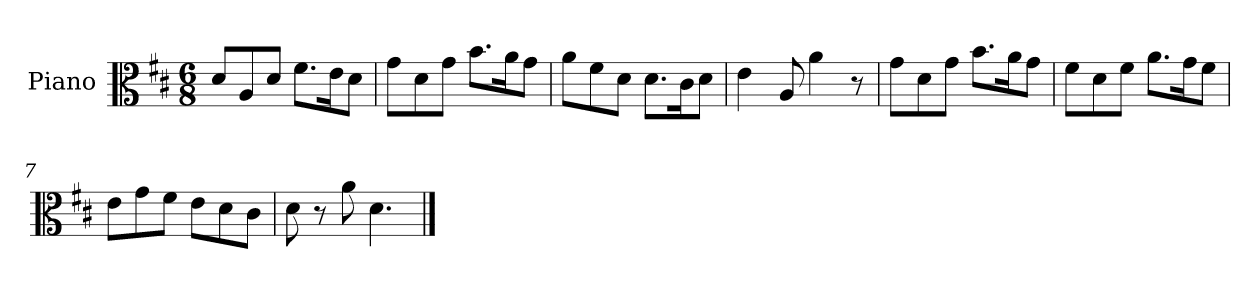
**kern
*part1
*staff1
*I"Piano
*I'Pno
*clefC3
*k[f#c#]
*D:
*M6/8
=1
8d/L
8A/
8d/J
8.f#\L
16e\K
8d\J
=2
8g\L
8d\
8g\J
8.b\L
16a\K
8g\J
=3
8a\L
8f#\
8d\J
8.d\L
16c#\K
8d\J
=4
4e\
8A/
4a\
8r
=5
8g\L
8d\
8g\J
8.b\L
16a\K
8g\J
=6
8f#\L
8d\
8f#\J
8.a\L
16g\K
8f#\J
=7
8e\L
8g\
8f#\J
8e\L
8d\
8c#\J
=8
8d\
8r
8a\
4.d\
==
*-
